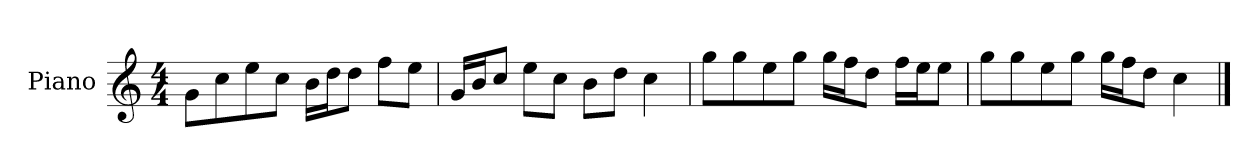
**kern
*part1
*staff1
*I"Piano
*I'P-no
*clefG2
*k[]
*M4/4
*MM90
=1
8g\L
8cc\
8ee\
8cc\J
16b\LL
16dd\J
8dd\J
8ff\L
8ee\J
=2
16g/LL
16b/J
8cc/J
8ee\L
8cc\J
8b\L
8dd\J
4cc\
=3
8gg\L
8gg\
8ee\
8gg\J
16gg\LL
16ff\J
8dd\J
16ff\LL
16ee\J
8ee\J
=4
8gg\L
8gg\
8ee\
8gg\J
16gg\LL
16ff\J
8dd\J
4cc\
==
*-
